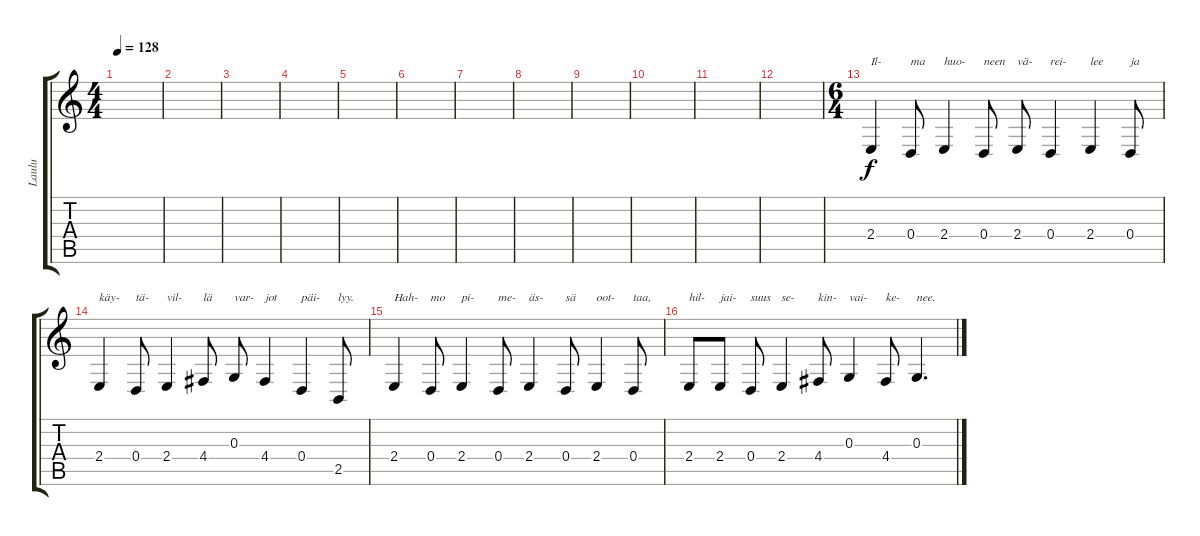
\track ("Laulu" "Laulu") {instrument clarinet}
\staff {score tabs}
\tuning (E4 B3 G3 D3 A2 E2) {hide}
\ts (4 4)
\tempo 128
\clef g2
\ks aminor
|
|
|
|
|
|
|
|
|
|
|
|
\ts (6 4)
2.4.4{txt "Il-"} 0.4.8{txt "ma"} 2.4.4{txt "huo-"} 0.4.8{txt "neen"} 2.4.8{txt "vä-"} 0.4.4{txt "rei-"} 2.4.4{txt "lee"} 0.4.8{txt "ja"} |
2.4.4{txt "käy-"} 0.4.8{txt "tä-"} 2.4.4{txt "vil-"} 4.4.8{txt "lä"} 0.3.8{txt "var-"} 4.4.4{txt "jot"} 0.4.4{txt "päi-"} 2.5.8{txt "lyy."} |
2.4.4{txt "Hah-"} 0.4.8{txt "mo"} 2.4.4{txt "pi-"} 0.4.8{txt "me-"} 2.4.4{txt "äs-"} 0.4.8{txt "sä"} 2.4.4{txt "oot-"} 0.4.8{txt "taa,"} |
2.4.8{txt "hil-"} 2.4.8{txt "jai-"} 0.4.8{txt "suus"} 2.4.4{txt "se-"} 4.4.8{txt "kin-"} 0.3.4{txt "vai-"} 4.4.8{txt "ke-"} 0.3.4{d txt "nee."}
